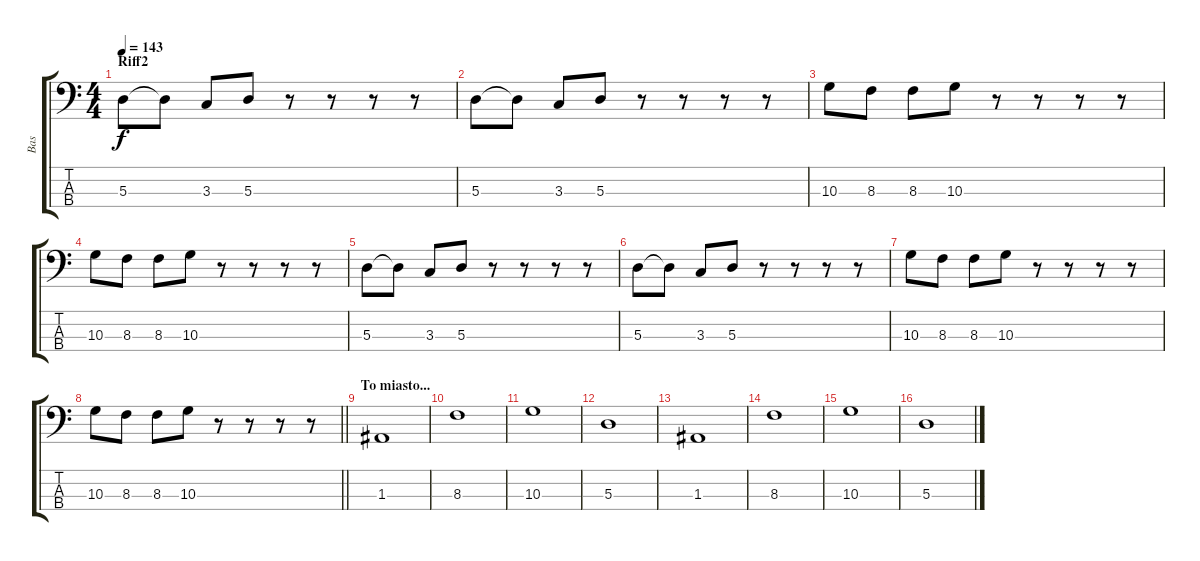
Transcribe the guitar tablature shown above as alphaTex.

\track ("Bas" "Bas") {instrument electricbassfinger}
\staff {score tabs}
\tuning (G2 D2 A1 E1) {hide}
\ts (4 4)
\section ("" "Riff2")
\tempo 143
\clef f4
\ks c
5.3.8{dy f} 5.3{t}.8 3.3.8 5.3.8 r.8 r.8 r.8 r.8 |
5.3.8 5.3{t}.8 3.3.8 5.3.8 r.8 r.8 r.8 r.8 |
10.3.8 8.3.8 8.3.8 10.3.8 r.8 r.8 r.8 r.8 |
10.3.8 8.3.8 8.3.8 10.3.8 r.8 r.8 r.8 r.8 |
5.3.8 5.3{t}.8 3.3.8 5.3.8 r.8 r.8 r.8 r.8 |
5.3.8 5.3{t}.8 3.3.8 5.3.8 r.8 r.8 r.8 r.8 |
10.3.8 8.3.8 8.3.8 10.3.8 r.8 r.8 r.8 r.8 |
\barLineRight lightlight
10.3.8 8.3.8 8.3.8 10.3.8 r.8 r.8 r.8 r.8 |
\section ("" "To miasto...")
1.3.1 |
8.3.1 |
10.3.1 |
5.3.1 |
1.3.1 |
8.3.1 |
10.3.1 |
5.3.1
